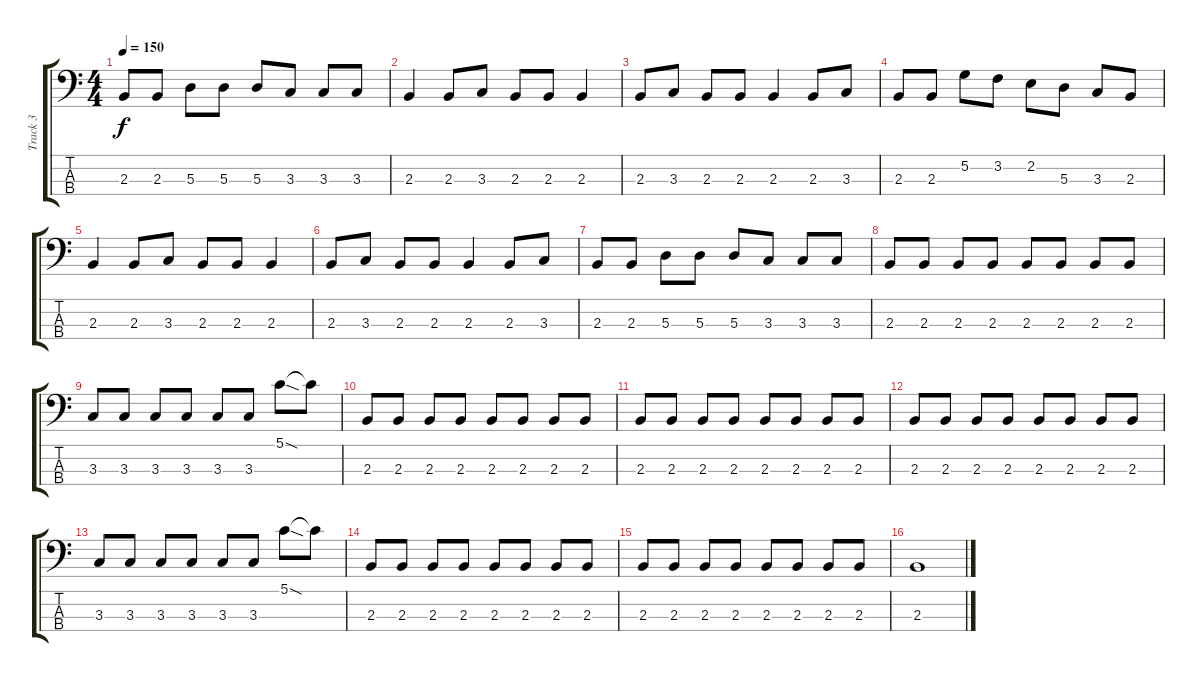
\track ("Track 3" "Track 3") {instrument electricbassfinger}
\staff {score tabs}
\tuning (G2 D2 A1 E1) {hide}
\ts (4 4)
\tempo 150
\clef f4
\ks c
2.3.8{dy f} 2.3.8 5.3.8 5.3.8 5.3.8 3.3.8 3.3.8 3.3.8 |
2.3.4 2.3.8 3.3.8 2.3.8 2.3.8 2.3.4 |
2.3.8 3.3.8 2.3.8 2.3.8 2.3.4 2.3.8 3.3.8 |
2.3.8 2.3.8 5.2.8 3.2.8 2.2.8 5.3.8 3.3.8 2.3.8 |
2.3.4 2.3.8 3.3.8 2.3.8 2.3.8 2.3.4 |
2.3.8 3.3.8 2.3.8 2.3.8 2.3.4 2.3.8 3.3.8 |
2.3.8 2.3.8 5.3.8 5.3.8 5.3.8 3.3.8 3.3.8 3.3.8 |
2.3.8 2.3.8 2.3.8 2.3.8 2.3.8 2.3.8 2.3.8 2.3.8 |
3.3.8 3.3.8 3.3.8 3.3.8 3.3.8 3.3.8 5.1{sod}.8 5.1{t}.8 |
2.3.8 2.3.8 2.3.8 2.3.8 2.3.8 2.3.8 2.3.8 2.3.8 |
2.3.8 2.3.8 2.3.8 2.3.8 2.3.8 2.3.8 2.3.8 2.3.8 |
2.3.8 2.3.8 2.3.8 2.3.8 2.3.8 2.3.8 2.3.8 2.3.8 |
3.3.8 3.3.8 3.3.8 3.3.8 3.3.8 3.3.8 5.1{sod}.8 5.1{t}.8 |
2.3.8 2.3.8 2.3.8 2.3.8 2.3.8 2.3.8 2.3.8 2.3.8 |
2.3.8 2.3.8 2.3.8 2.3.8 2.3.8 2.3.8 2.3.8 2.3.8 |
2.3.1
